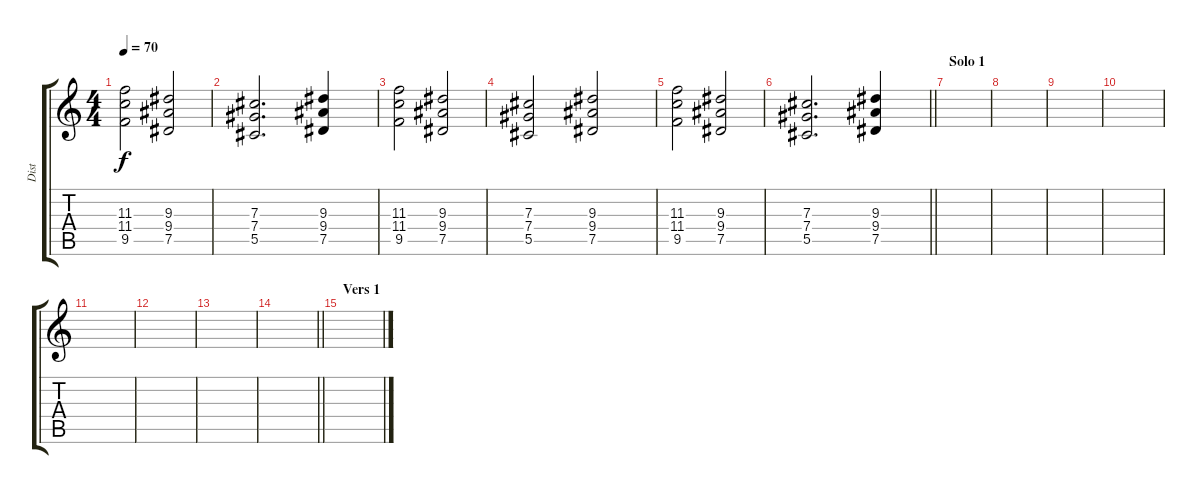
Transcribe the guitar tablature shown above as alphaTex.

\track ("Dist" "Dist") {instrument distortionguitar}
\staff {score tabs}
\tuning (Eb4 Bb3 Gb3 Db3 Ab2 Eb2) {hide}
\ts (4 4)
\tempo 70
\clef g2
\ks c
(11.3 11.4 9.5).2{dy f} (9.3 9.4 7.5).2 |
(7.3 7.4 5.5).2{d} (9.3 9.4 7.5).4 |
(11.3 11.4 9.5).2 (9.3 9.4 7.5).2 |
(7.3 7.4 5.5).2 (9.3 9.4 7.5).2 |
(11.3 11.4 9.5).2 (9.3 9.4 7.5).2 |
\barLineRight lightlight
(7.3 7.4 5.5).2{d} (9.3 9.4 7.5).4 |
\section ("" "Solo 1")
|
|
|
|
|
|
|
\barLineRight lightlight
|
\section ("" "Vers 1")
